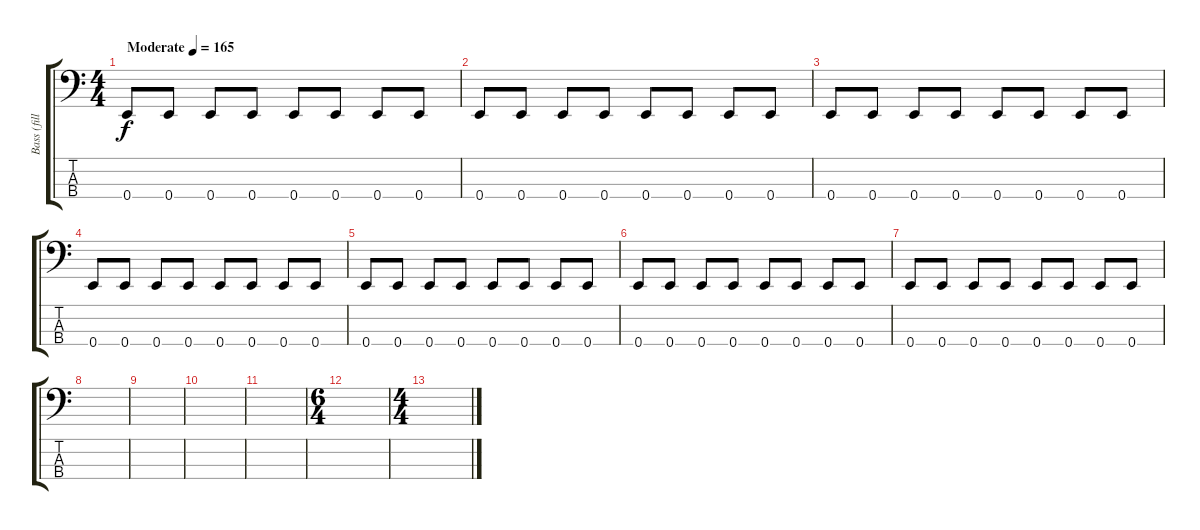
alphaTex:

\track ("Bass (fill)" "Bass (fill") {instrument electricbassfinger}
\staff {score tabs}
\tuning (G2 D2 A1 E1) {hide}
\ts (4 4)
\tempo (165 "Moderate")
\clef f4
\ks c
0.4.8{dy f instrument electricbassfinger} 0.4.8 0.4.8 0.4.8 0.4.8 0.4.8 0.4.8 0.4.8 |
0.4.8 0.4.8 0.4.8 0.4.8 0.4.8 0.4.8 0.4.8 0.4.8 |
0.4.8 0.4.8 0.4.8 0.4.8 0.4.8 0.4.8 0.4.8 0.4.8 |
0.4.8 0.4.8 0.4.8 0.4.8 0.4.8 0.4.8 0.4.8 0.4.8 |
0.4.8 0.4.8 0.4.8 0.4.8 0.4.8 0.4.8 0.4.8 0.4.8 |
0.4.8 0.4.8 0.4.8 0.4.8 0.4.8 0.4.8 0.4.8 0.4.8 |
0.4.8 0.4.8 0.4.8 0.4.8 0.4.8 0.4.8 0.4.8 0.4.8 |
|
|
|
|
\ts (6 4)
|
\ts (4 4)
